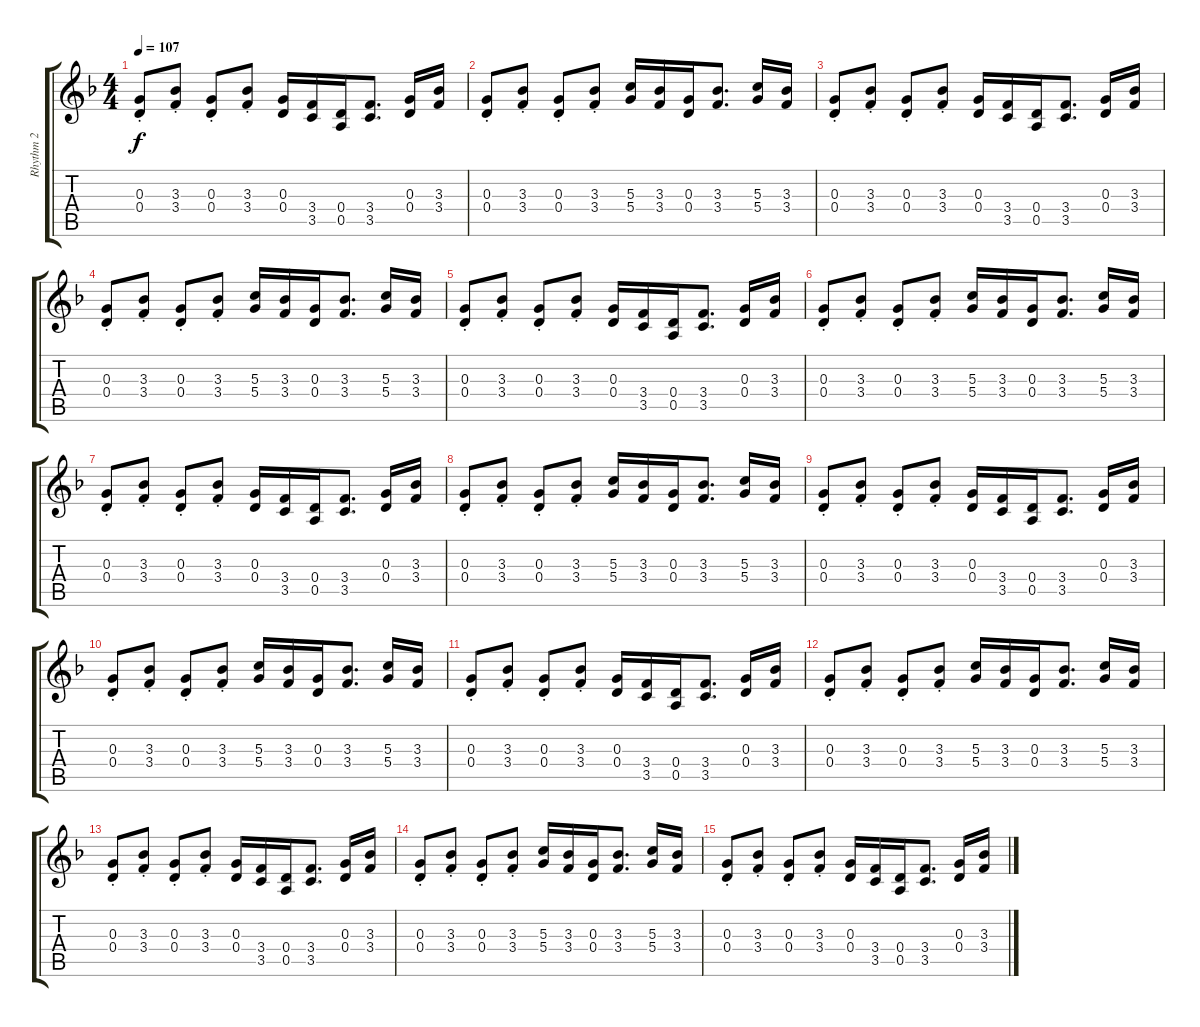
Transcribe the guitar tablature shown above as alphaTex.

\track ("Rhythm 2" "Rhythm 2") {instrument distortionguitar}
\staff {score tabs}
\tuning (E4 B3 G3 D3 A2 E2) {hide}
\ts (4 4)
\tempo 107
\clef g2
\ks f
(0.3{st} 0.4{st}).8{dy f} (3.3{st} 3.4{st}).8 (0.3{st} 0.4{st}).8 (3.3{st} 3.4{st}).8 (0.3 0.4).16 (3.4 3.5).16 (0.4 0.5).16 (3.4 3.5).8{d} (0.3 0.4).16 (3.3 3.4).16 |
(0.3{st} 0.4{st}).8 (3.3{st} 3.4{st}).8 (0.3{st} 0.4{st}).8 (3.3{st} 3.4{st}).8 (5.3 5.4).16 (3.3 3.4).16 (0.3 0.4).16 (3.3 3.4).8{d} (5.3 5.4).16 (3.3 3.4).16 |
(0.3{st} 0.4{st}).8 (3.3{st} 3.4{st}).8 (0.3{st} 0.4{st}).8 (3.3{st} 3.4{st}).8 (0.3 0.4).16 (3.4 3.5).16 (0.4 0.5).16 (3.4 3.5).8{d} (0.3 0.4).16 (3.3 3.4).16 |
(0.3{st} 0.4{st}).8 (3.3{st} 3.4{st}).8 (0.3{st} 0.4{st}).8 (3.3{st} 3.4{st}).8 (5.3 5.4).16 (3.3 3.4).16 (0.3 0.4).16 (3.3 3.4).8{d} (5.3 5.4).16 (3.3 3.4).16 |
(0.3{st} 0.4{st}).8 (3.3{st} 3.4{st}).8 (0.3{st} 0.4{st}).8 (3.3{st} 3.4{st}).8 (0.3 0.4).16 (3.4 3.5).16 (0.4 0.5).16 (3.4 3.5).8{d} (0.3 0.4).16 (3.3 3.4).16 |
(0.3{st} 0.4{st}).8 (3.3{st} 3.4{st}).8 (0.3{st} 0.4{st}).8 (3.3{st} 3.4{st}).8 (5.3 5.4).16 (3.3 3.4).16 (0.3 0.4).16 (3.3 3.4).8{d} (5.3 5.4).16 (3.3 3.4).16 |
(0.3{st} 0.4{st}).8 (3.3{st} 3.4{st}).8 (0.3{st} 0.4{st}).8 (3.3{st} 3.4{st}).8 (0.3 0.4).16 (3.4 3.5).16 (0.4 0.5).16 (3.4 3.5).8{d} (0.3 0.4).16 (3.3 3.4).16 |
(0.3{st} 0.4{st}).8 (3.3{st} 3.4{st}).8 (0.3{st} 0.4{st}).8 (3.3{st} 3.4{st}).8 (5.3 5.4).16 (3.3 3.4).16 (0.3 0.4).16 (3.3 3.4).8{d} (5.3 5.4).16 (3.3 3.4).16 |
(0.3{st} 0.4{st}).8 (3.3{st} 3.4{st}).8 (0.3{st} 0.4{st}).8 (3.3{st} 3.4{st}).8 (0.3 0.4).16 (3.4 3.5).16 (0.4 0.5).16 (3.4 3.5).8{d} (0.3 0.4).16 (3.3 3.4).16 |
(0.3{st} 0.4{st}).8 (3.3{st} 3.4{st}).8 (0.3{st} 0.4{st}).8 (3.3{st} 3.4{st}).8 (5.3 5.4).16 (3.3 3.4).16 (0.3 0.4).16 (3.3 3.4).8{d} (5.3 5.4).16 (3.3 3.4).16 |
(0.3{st} 0.4{st}).8 (3.3{st} 3.4{st}).8 (0.3{st} 0.4{st}).8 (3.3{st} 3.4{st}).8 (0.3 0.4).16 (3.4 3.5).16 (0.4 0.5).16 (3.4 3.5).8{d} (0.3 0.4).16 (3.3 3.4).16 |
(0.3{st} 0.4{st}).8{volume 4} (3.3{st} 3.4{st}).8 (0.3{st} 0.4{st}).8 (3.3{st} 3.4{st}).8 (5.3 5.4).16 (3.3 3.4).16 (0.3 0.4).16 (3.3 3.4).8{d} (5.3 5.4).16 (3.3 3.4).16 |
(0.3{st} 0.4{st}).8 (3.3{st} 3.4{st}).8 (0.3{st} 0.4{st}).8 (3.3{st} 3.4{st}).8 (0.3 0.4).16 (3.4 3.5).16 (0.4 0.5).16 (3.4 3.5).8{d} (0.3 0.4).16 (3.3 3.4).16 |
(0.3{st} 0.4{st}).8 (3.3{st} 3.4{st}).8 (0.3{st} 0.4{st}).8 (3.3{st} 3.4{st}).8 (5.3 5.4).16 (3.3 3.4).16 (0.3 0.4).16 (3.3 3.4).8{d} (5.3 5.4).16 (3.3 3.4).16 |
(0.3{st} 0.4{st}).8 (3.3{st} 3.4{st}).8 (0.3{st} 0.4{st}).8 (3.3{st} 3.4{st}).8 (0.3 0.4).16 (3.4 3.5).16 (0.4 0.5).16 (3.4 3.5).8{d} (0.3 0.4).16 (3.3 3.4).16
